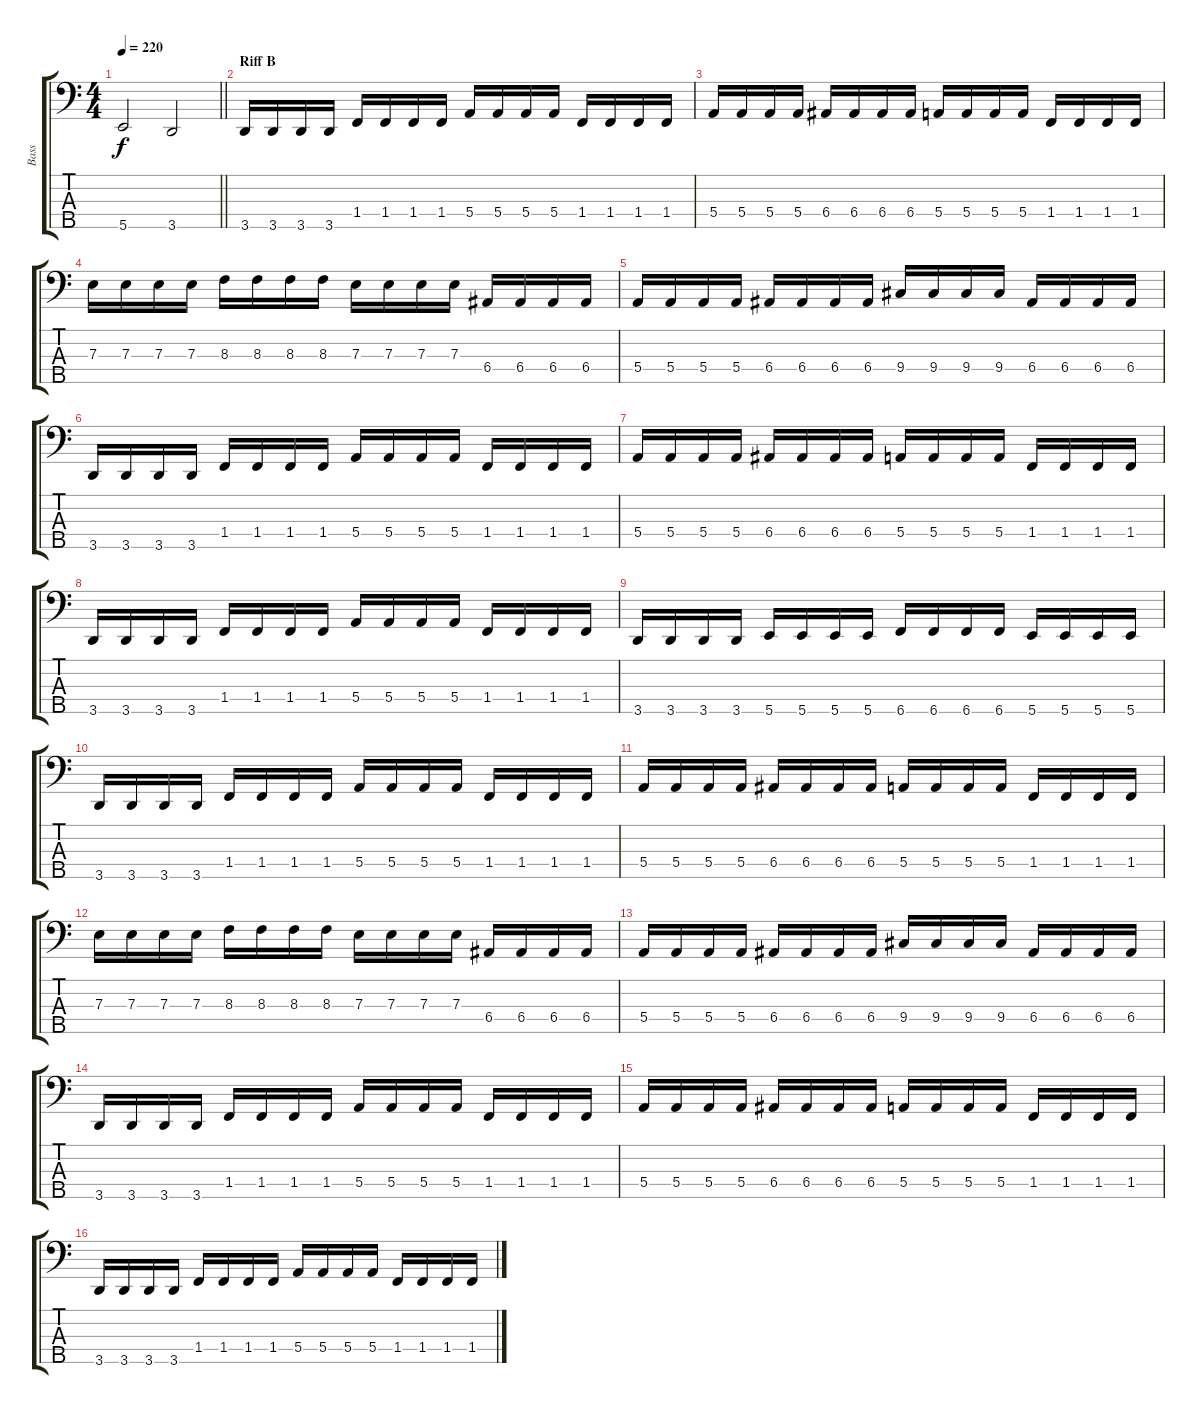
\track ("Bass " "Bass ") {instrument electricbasspick}
\staff {score tabs}
\tuning (G2 D2 A1 E1 B0) {hide}
\ts (4 4)
\tempo 220
\clef f4
\barLineRight lightlight
\ks c
5.5.2{dy f} 3.5.2 |
\section ("" "Riff B")
3.5.16 3.5.16 3.5.16 3.5.16 1.4.16 1.4.16 1.4.16 1.4.16 5.4.16 5.4.16 5.4.16 5.4.16 1.4.16 1.4.16 1.4.16 1.4.16 |
5.4.16 5.4.16 5.4.16 5.4.16 6.4.16 6.4.16 6.4.16 6.4.16 5.4.16 5.4.16 5.4.16 5.4.16 1.4.16 1.4.16 1.4.16 1.4.16 |
7.3.16 7.3.16 7.3.16 7.3.16 8.3.16 8.3.16 8.3.16 8.3.16 7.3.16 7.3.16 7.3.16 7.3.16 6.4.16 6.4.16 6.4.16 6.4.16 |
5.4.16 5.4.16 5.4.16 5.4.16 6.4.16 6.4.16 6.4.16 6.4.16 9.4.16 9.4.16 9.4.16 9.4.16 6.4.16 6.4.16 6.4.16 6.4.16 |
3.5.16 3.5.16 3.5.16 3.5.16 1.4.16 1.4.16 1.4.16 1.4.16 5.4.16 5.4.16 5.4.16 5.4.16 1.4.16 1.4.16 1.4.16 1.4.16 |
5.4.16 5.4.16 5.4.16 5.4.16 6.4.16 6.4.16 6.4.16 6.4.16 5.4.16 5.4.16 5.4.16 5.4.16 1.4.16 1.4.16 1.4.16 1.4.16 |
3.5.16 3.5.16 3.5.16 3.5.16 1.4.16 1.4.16 1.4.16 1.4.16 5.4.16 5.4.16 5.4.16 5.4.16 1.4.16 1.4.16 1.4.16 1.4.16 |
3.5.16 3.5.16 3.5.16 3.5.16 5.5.16 5.5.16 5.5.16 5.5.16 6.5.16 6.5.16 6.5.16 6.5.16 5.5.16 5.5.16 5.5.16 5.5.16 |
3.5.16 3.5.16 3.5.16 3.5.16 1.4.16 1.4.16 1.4.16 1.4.16 5.4.16 5.4.16 5.4.16 5.4.16 1.4.16 1.4.16 1.4.16 1.4.16 |
5.4.16 5.4.16 5.4.16 5.4.16 6.4.16 6.4.16 6.4.16 6.4.16 5.4.16 5.4.16 5.4.16 5.4.16 1.4.16 1.4.16 1.4.16 1.4.16 |
7.3.16 7.3.16 7.3.16 7.3.16 8.3.16 8.3.16 8.3.16 8.3.16 7.3.16 7.3.16 7.3.16 7.3.16 6.4.16 6.4.16 6.4.16 6.4.16 |
5.4.16 5.4.16 5.4.16 5.4.16 6.4.16 6.4.16 6.4.16 6.4.16 9.4.16 9.4.16 9.4.16 9.4.16 6.4.16 6.4.16 6.4.16 6.4.16 |
3.5.16 3.5.16 3.5.16 3.5.16 1.4.16 1.4.16 1.4.16 1.4.16 5.4.16 5.4.16 5.4.16 5.4.16 1.4.16 1.4.16 1.4.16 1.4.16 |
5.4.16 5.4.16 5.4.16 5.4.16 6.4.16 6.4.16 6.4.16 6.4.16 5.4.16 5.4.16 5.4.16 5.4.16 1.4.16 1.4.16 1.4.16 1.4.16 |
3.5.16 3.5.16 3.5.16 3.5.16 1.4.16 1.4.16 1.4.16 1.4.16 5.4.16 5.4.16 5.4.16 5.4.16 1.4.16 1.4.16 1.4.16 1.4.16
